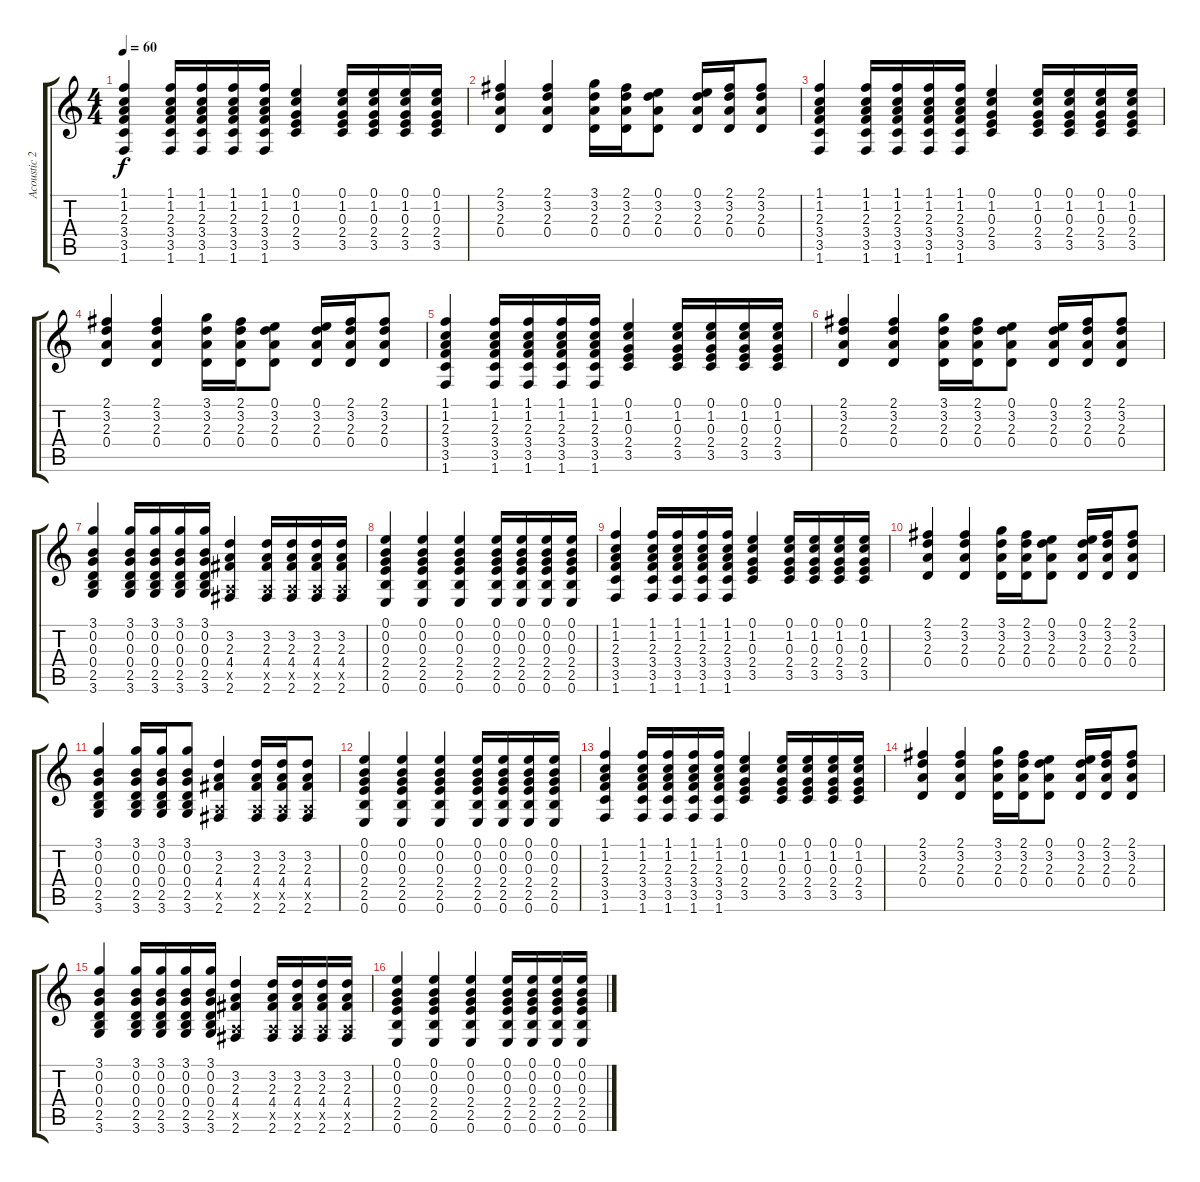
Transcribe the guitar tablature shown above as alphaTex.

\track ("Acoustic 2" "Acoustic 2") {instrument acousticguitarnylon}
\staff {score tabs}
\tuning (E4 B3 G3 D3 A2 E2) {hide}
\ts (4 4)
\tempo 60
\clef g2
\ks c
(1.1 1.2 2.3 3.4 3.5 1.6).4{dy f} (1.1 1.2 2.3 3.4 3.5 1.6).16 (1.1 1.2 2.3 3.4 3.5 1.6).16 (1.1 1.2 2.3 3.4 3.5 1.6).16 (1.1 1.2 2.3 3.4 3.5 1.6).16 (0.1 1.2 0.3 2.4 3.5).4 (0.1 1.2 0.3 2.4 3.5).16 (0.1 1.2 0.3 2.4 3.5).16 (0.1 1.2 0.3 2.4 3.5).16 (0.1 1.2 0.3 2.4 3.5).16 |
(2.1 3.2 2.3 0.4).4 (2.1 3.2 2.3 0.4).4 (3.1 3.2 2.3 0.4).16 (2.1 3.2 2.3 0.4).16 (0.1 3.2 2.3 0.4).8 (0.1 3.2 2.3 0.4).16 (2.1 3.2 2.3 0.4).16 (2.1 3.2 2.3 0.4).8 |
(1.1 1.2 2.3 3.4 3.5 1.6).4 (1.1 1.2 2.3 3.4 3.5 1.6).16 (1.1 1.2 2.3 3.4 3.5 1.6).16 (1.1 1.2 2.3 3.4 3.5 1.6).16 (1.1 1.2 2.3 3.4 3.5 1.6).16 (0.1 1.2 0.3 2.4 3.5).4 (0.1 1.2 0.3 2.4 3.5).16 (0.1 1.2 0.3 2.4 3.5).16 (0.1 1.2 0.3 2.4 3.5).16 (0.1 1.2 0.3 2.4 3.5).16 |
(2.1 3.2 2.3 0.4).4 (2.1 3.2 2.3 0.4).4 (3.1 3.2 2.3 0.4).16 (2.1 3.2 2.3 0.4).16 (0.1 3.2 2.3 0.4).8 (0.1 3.2 2.3 0.4).16 (2.1 3.2 2.3 0.4).16 (2.1 3.2 2.3 0.4).8 |
(1.1 1.2 2.3 3.4 3.5 1.6).4 (1.1 1.2 2.3 3.4 3.5 1.6).16 (1.1 1.2 2.3 3.4 3.5 1.6).16 (1.1 1.2 2.3 3.4 3.5 1.6).16 (1.1 1.2 2.3 3.4 3.5 1.6).16 (0.1 1.2 0.3 2.4 3.5).4 (0.1 1.2 0.3 2.4 3.5).16 (0.1 1.2 0.3 2.4 3.5).16 (0.1 1.2 0.3 2.4 3.5).16 (0.1 1.2 0.3 2.4 3.5).16 |
(2.1 3.2 2.3 0.4).4 (2.1 3.2 2.3 0.4).4 (3.1 3.2 2.3 0.4).16 (2.1 3.2 2.3 0.4).16 (0.1 3.2 2.3 0.4).8 (0.1 3.2 2.3 0.4).16 (2.1 3.2 2.3 0.4).16 (2.1 3.2 2.3 0.4).8 |
(3.1 0.2 0.3 0.4 2.5 3.6).4 (3.1 0.2 0.3 0.4 2.5 3.6).16 (3.1 0.2 0.3 0.4 2.5 3.6).16 (3.1 0.2 0.3 0.4 2.5 3.6).16 (3.1 0.2 0.3 0.4 2.5 3.6).16 (3.2 2.3 4.4 0.5{x} 2.6).4 (3.2 2.3 4.4 0.5{x} 2.6).16 (3.2 2.3 4.4 0.5{x} 2.6).16 (3.2 2.3 4.4 0.5{x} 2.6).16 (3.2 2.3 4.4 0.5{x} 2.6).16 |
(0.1 0.2 0.3 2.4 2.5 0.6).4 (0.1 0.2 0.3 2.4 2.5 0.6).4 (0.1 0.2 0.3 2.4 2.5 0.6).4 (0.1 0.2 0.3 2.4 2.5 0.6).16 (0.1 0.2 0.3 2.4 2.5 0.6).16 (0.1 0.2 0.3 2.4 2.5 0.6).16 (0.1 0.2 0.3 2.4 2.5 0.6).16 |
(1.1 1.2 2.3 3.4 3.5 1.6).4 (1.1 1.2 2.3 3.4 3.5 1.6).16 (1.1 1.2 2.3 3.4 3.5 1.6).16 (1.1 1.2 2.3 3.4 3.5 1.6).16 (1.1 1.2 2.3 3.4 3.5 1.6).16 (0.1 1.2 0.3 2.4 3.5).4 (0.1 1.2 0.3 2.4 3.5).16 (0.1 1.2 0.3 2.4 3.5).16 (0.1 1.2 0.3 2.4 3.5).16 (0.1 1.2 0.3 2.4 3.5).16 |
(2.1 3.2 2.3 0.4).4 (2.1 3.2 2.3 0.4).4 (3.1 3.2 2.3 0.4).16 (2.1 3.2 2.3 0.4).16 (0.1 3.2 2.3 0.4).8 (0.1 3.2 2.3 0.4).16 (2.1 3.2 2.3 0.4).16 (2.1 3.2 2.3 0.4).8 |
(3.1 0.2 0.3 0.4 2.5 3.6).4 (3.1 0.2 0.3 0.4 2.5 3.6).16 (3.1 0.2 0.3 0.4 2.5 3.6).16 (3.1 0.2 0.3 0.4 2.5 3.6).8 (3.2 2.3 4.4 0.5{x} 2.6).4 (3.2 2.3 4.4 0.5{x} 2.6).16 (3.2 2.3 4.4 0.5{x} 2.6).16 (3.2 2.3 4.4 0.5{x} 2.6).8 |
(0.1 0.2 0.3 2.4 2.5 0.6).4 (0.1 0.2 0.3 2.4 2.5 0.6).4 (0.1 0.2 0.3 2.4 2.5 0.6).4 (0.1 0.2 0.3 2.4 2.5 0.6).16 (0.1 0.2 0.3 2.4 2.5 0.6).16 (0.1 0.2 0.3 2.4 2.5 0.6).16 (0.1 0.2 0.3 2.4 2.5 0.6).16 |
(1.1 1.2 2.3 3.4 3.5 1.6).4 (1.1 1.2 2.3 3.4 3.5 1.6).16 (1.1 1.2 2.3 3.4 3.5 1.6).16 (1.1 1.2 2.3 3.4 3.5 1.6).16 (1.1 1.2 2.3 3.4 3.5 1.6).16 (0.1 1.2 0.3 2.4 3.5).4 (0.1 1.2 0.3 2.4 3.5).16 (0.1 1.2 0.3 2.4 3.5).16 (0.1 1.2 0.3 2.4 3.5).16 (0.1 1.2 0.3 2.4 3.5).16 |
(2.1 3.2 2.3 0.4).4 (2.1 3.2 2.3 0.4).4 (3.1 3.2 2.3 0.4).16 (2.1 3.2 2.3 0.4).16 (0.1 3.2 2.3 0.4).8 (0.1 3.2 2.3 0.4).16 (2.1 3.2 2.3 0.4).16 (2.1 3.2 2.3 0.4).8 |
(3.1 0.2 0.3 0.4 2.5 3.6).4 (3.1 0.2 0.3 0.4 2.5 3.6).16 (3.1 0.2 0.3 0.4 2.5 3.6).16 (3.1 0.2 0.3 0.4 2.5 3.6).16 (3.1 0.2 0.3 0.4 2.5 3.6).16 (3.2 2.3 4.4 0.5{x} 2.6).4 (3.2 2.3 4.4 0.5{x} 2.6).16 (3.2 2.3 4.4 0.5{x} 2.6).16 (3.2 2.3 4.4 0.5{x} 2.6).16 (3.2 2.3 4.4 0.5{x} 2.6).16 |
(0.1 0.2 0.3 2.4 2.5 0.6).4 (0.1 0.2 0.3 2.4 2.5 0.6).4 (0.1 0.2 0.3 2.4 2.5 0.6).4 (0.1 0.2 0.3 2.4 2.5 0.6).16 (0.1 0.2 0.3 2.4 2.5 0.6).16 (0.1 0.2 0.3 2.4 2.5 0.6).16 (0.1 0.2 0.3 2.4 2.5 0.6).16
